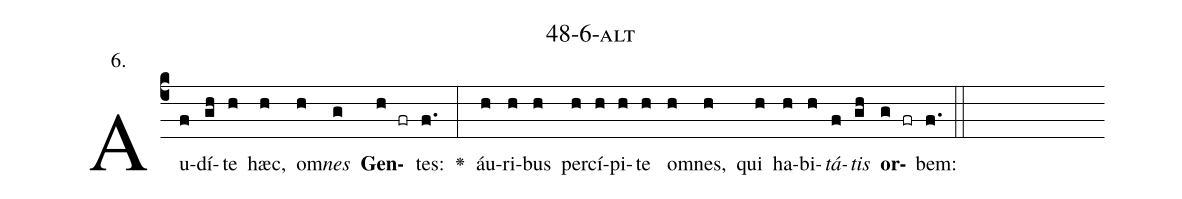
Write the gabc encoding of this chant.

name: 48-6-alt;
annotation: 6.;
%%
(c4)Au(f)dí(gh)te(h) hæc,(h) om(h)<i>nes</i>(g) <b>Gen</b>(h fr)tes:(f.) <v>\greheightstar</v>(:) áu(h)ri(h)bus(h) per(h)cí(h)pi(h)te(h) om(h)nes,(h) qui(h) ha(h)bi(h)<i>tá</i>(f)<i>tis</i>(gh) <b>or</b>(g fr)bem:(f.) (::)


%E(h) u(h) o(f) u(gh) a(g) e.(f.) (::)
